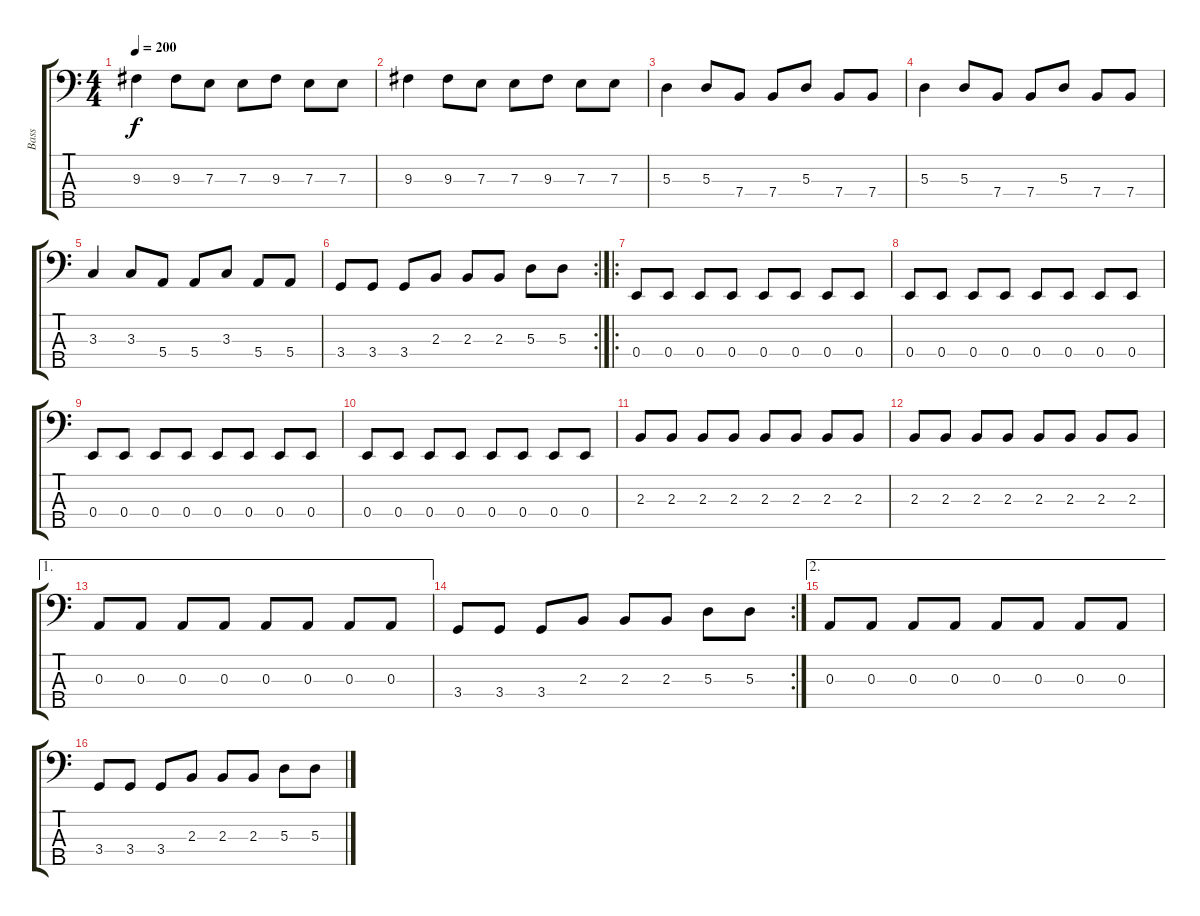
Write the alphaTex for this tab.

\track ("Bass" "Bass") {instrument electricbassfinger}
\staff {score tabs}
\tuning (G2 D2 A1 E1 B0) {hide}
\ts (4 4)
\tempo 200
\clef f4
\ks c
9.3.4{dy f} 9.3.8 7.3.8 7.3.8 9.3.8 7.3.8 7.3.8 |
9.3.4 9.3.8 7.3.8 7.3.8 9.3.8 7.3.8 7.3.8 |
5.3.4 5.3.8 7.4.8 7.4.8 5.3.8 7.4.8 7.4.8 |
5.3.4 5.3.8 7.4.8 7.4.8 5.3.8 7.4.8 7.4.8 |
3.3.4 3.3.8 5.4.8 5.4.8 3.3.8 5.4.8 5.4.8 |
\rc 2
3.4.8 3.4.8 3.4.8 2.3.8 2.3.8 2.3.8 5.3.8 5.3.8 |
\ro
0.4.8 0.4.8 0.4.8 0.4.8 0.4.8 0.4.8 0.4.8 0.4.8 |
0.4.8 0.4.8 0.4.8 0.4.8 0.4.8 0.4.8 0.4.8 0.4.8 |
0.4.8 0.4.8 0.4.8 0.4.8 0.4.8 0.4.8 0.4.8 0.4.8 |
0.4.8 0.4.8 0.4.8 0.4.8 0.4.8 0.4.8 0.4.8 0.4.8 |
2.3.8 2.3.8 2.3.8 2.3.8 2.3.8 2.3.8 2.3.8 2.3.8 |
2.3.8 2.3.8 2.3.8 2.3.8 2.3.8 2.3.8 2.3.8 2.3.8 |
\ae 1
0.3.8 0.3.8 0.3.8 0.3.8 0.3.8 0.3.8 0.3.8 0.3.8 |
\rc 2
3.4.8 3.4.8 3.4.8 2.3.8 2.3.8 2.3.8 5.3.8 5.3.8 |
\ae 2
0.3.8 0.3.8 0.3.8 0.3.8 0.3.8 0.3.8 0.3.8 0.3.8 |
3.4.8 3.4.8 3.4.8 2.3.8 2.3.8 2.3.8 5.3.8 5.3.8
